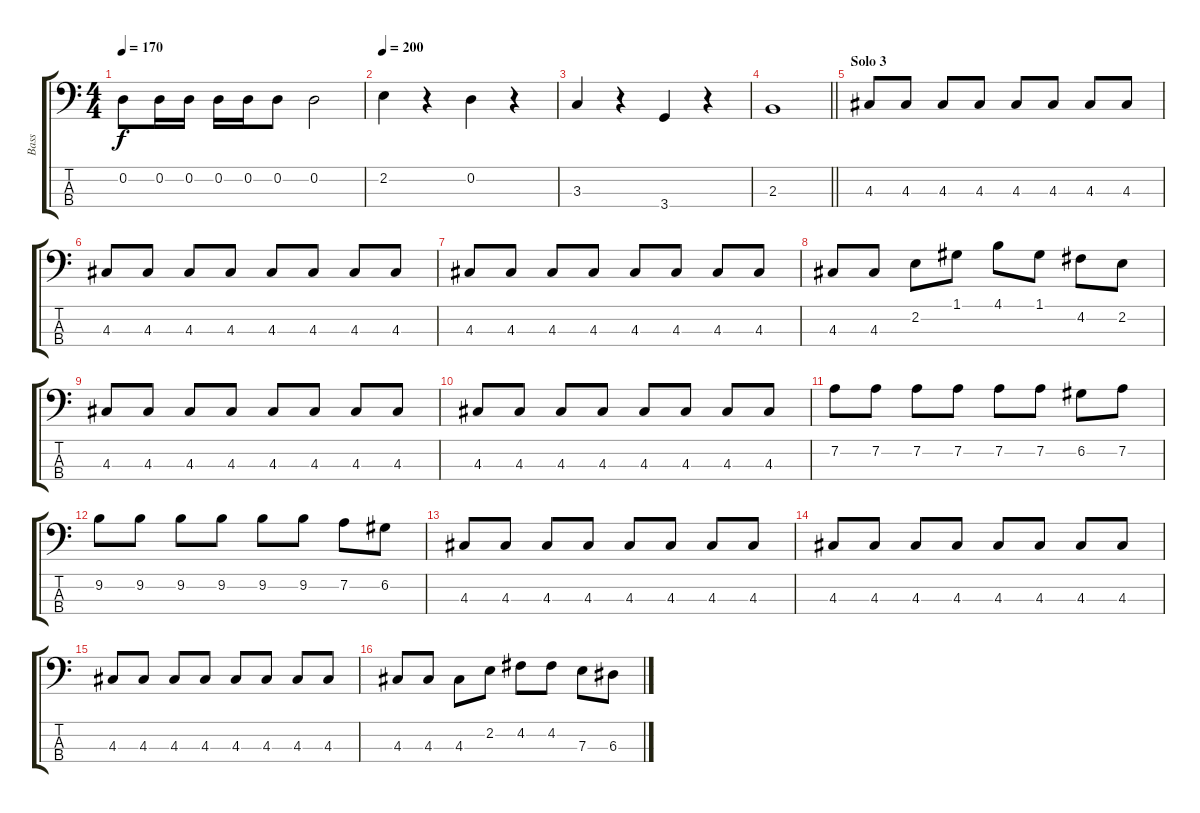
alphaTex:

\track ("Bass" "Bass") {instrument electricbassfinger}
\staff {score tabs}
\tuning (G2 D2 A1 E1) {hide}
\ts (4 4)
\tempo 170
\clef f4
\ks c
0.2.8{dy f} 0.2.16 0.2.16 0.2.16 0.2.16 0.2.8 0.2.2 |
\tempo 200
2.2.4 r.4 0.2.4 r.4 |
3.3.4 r.4 3.4.4 r.4 |
\barLineRight lightlight
2.3.1 |
\section ("" "Solo 3")
4.3.8 4.3.8 4.3.8 4.3.8 4.3.8 4.3.8 4.3.8 4.3.8 |
4.3.8 4.3.8 4.3.8 4.3.8 4.3.8 4.3.8 4.3.8 4.3.8 |
4.3.8 4.3.8 4.3.8 4.3.8 4.3.8 4.3.8 4.3.8 4.3.8 |
4.3.8 4.3.8 2.2.8 1.1.8 4.1.8 1.1.8 4.2.8 2.2.8 |
4.3.8 4.3.8 4.3.8 4.3.8 4.3.8 4.3.8 4.3.8 4.3.8 |
4.3.8 4.3.8 4.3.8 4.3.8 4.3.8 4.3.8 4.3.8 4.3.8 |
7.2.8 7.2.8 7.2.8 7.2.8 7.2.8 7.2.8 6.2.8 7.2.8 |
9.2.8 9.2.8 9.2.8 9.2.8 9.2.8 9.2.8 7.2.8 6.2.8 |
4.3.8 4.3.8 4.3.8 4.3.8 4.3.8 4.3.8 4.3.8 4.3.8 |
4.3.8 4.3.8 4.3.8 4.3.8 4.3.8 4.3.8 4.3.8 4.3.8 |
4.3.8 4.3.8 4.3.8 4.3.8 4.3.8 4.3.8 4.3.8 4.3.8 |
4.3.8 4.3.8 4.3.8 2.2.8 4.2.8 4.2.8 7.3.8 6.3.8
